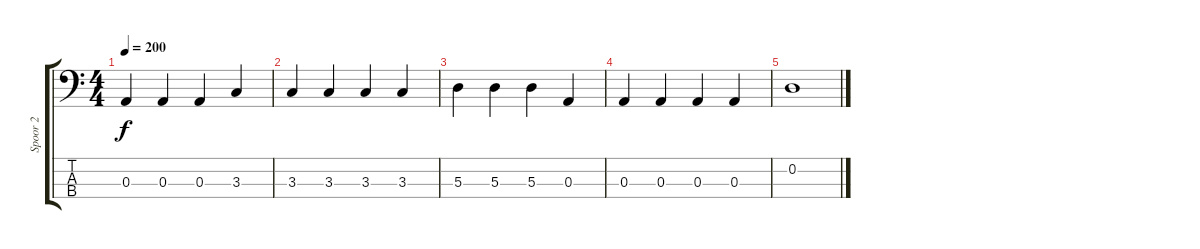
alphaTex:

\track ("Spoor 2" "Spoor 2") {instrument electricbassfinger}
\staff {score tabs}
\tuning (G2 D2 A1 E1) {hide}
\ts (4 4)
\tempo 200
\clef f4
\ks c
0.3.4{dy f} 0.3.4 0.3.4 3.3.4 |
3.3.4 3.3.4 3.3.4 3.3.4 |
5.3.4 5.3.4 5.3.4 0.3.4 |
0.3.4 0.3.4 0.3.4 0.3.4 |
0.2.1
